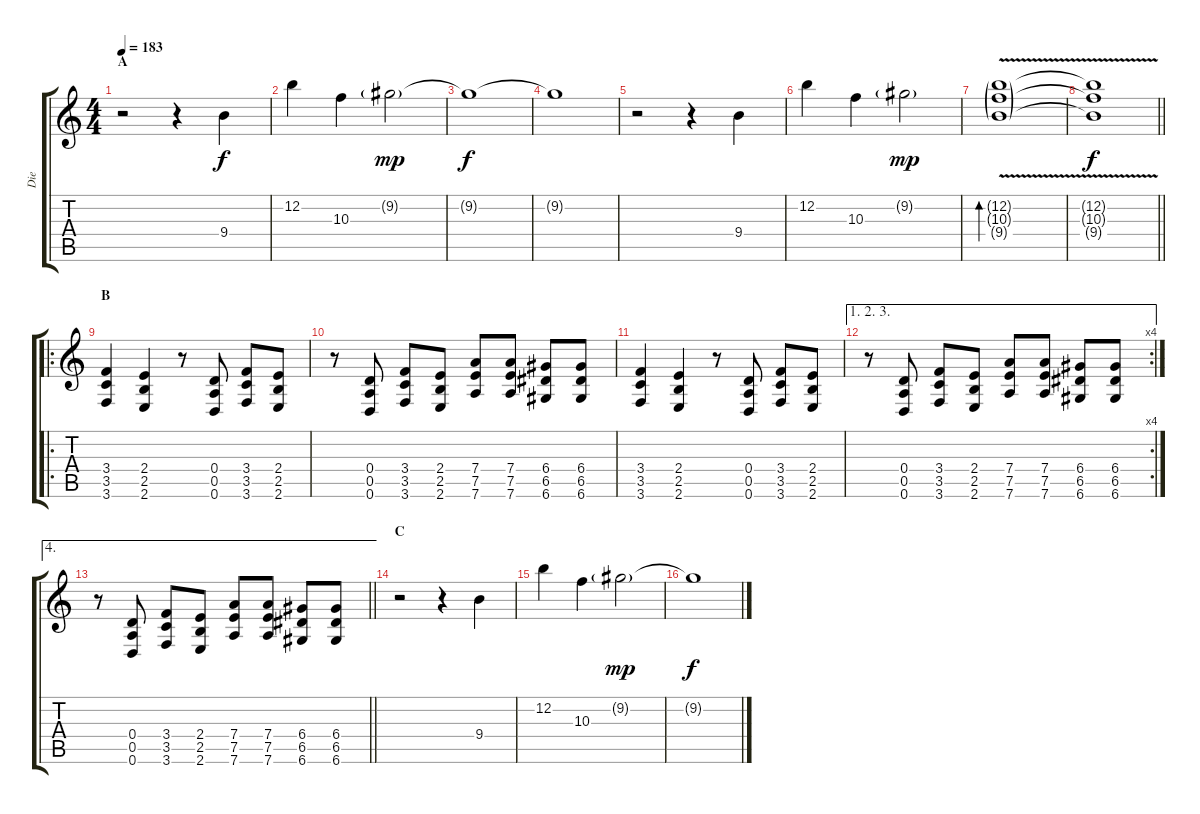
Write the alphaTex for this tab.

\track ("Die" "Die") {instrument electricguitarclean}
\staff {score tabs}
\tuning (E4 B3 G3 D3 A2 D2) {hide}
\ts (4 4)
\section ("" "A")
\tempo 183
\clef g2
\ks c
r.2{dy f volume 13 instrument electricguitarclean} r.4 9.4.4 |
12.2.4 10.3.4 9.2{g}.2{dy mp} |
9.2{t}.1{dy f} |
9.2{t}.1 |
r.2 r.4 9.4.4 |
12.2.4 10.3.4 9.2{g}.2{dy mp} |
(12.2{g} 10.3{v g} 9.4{g}).1{bd 480} |
\barLineRight lightlight
(12.2{t} 10.3{t} 9.4{t}).1{dy f} |
\ro
\section ("" "B")
(3.4 3.5 3.6).4{volume 12 instrument distortionguitar} (2.4 2.5 2.6).4 r.8 (0.4 0.5 0.6).8 (3.4 3.5 3.6).8 (2.4 2.5 2.6).8 |
r.8 (0.4 0.5 0.6).8 (3.4 3.5 3.6).8 (2.4 2.5 2.6).8 (7.4 7.5 7.6).8 (7.4 7.5 7.6).8 (6.4 6.5 6.6).8 (6.4 6.5 6.6).8 |
(3.4 3.5 3.6).4{instrument distortionguitar} (2.4 2.5 2.6).4 r.8 (0.4 0.5 0.6).8 (3.4 3.5 3.6).8 (2.4 2.5 2.6).8 |
\ae (1 2 3)
\rc 4
r.8 (0.4 0.5 0.6).8 (3.4 3.5 3.6).8 (2.4 2.5 2.6).8 (7.4 7.5 7.6).8 (7.4 7.5 7.6).8 (6.4 6.5 6.6).8 (6.4 6.5 6.6).8 |
\ae 4
\barLineRight lightlight
r.8 (0.4 0.5 0.6).8 (3.4 3.5 3.6).8 (2.4 2.5 2.6).8 (7.4 7.5 7.6).8 (7.4 7.5 7.6).8 (6.4 6.5 6.6).8 (6.4 6.5 6.6).8 |
\section ("" "C")
r.2{volume 12 instrument electricguitarclean} r.4 9.4.4 |
12.2.4 10.3.4 9.2{g}.2{dy mp} |
9.2{t}.1{dy f}
